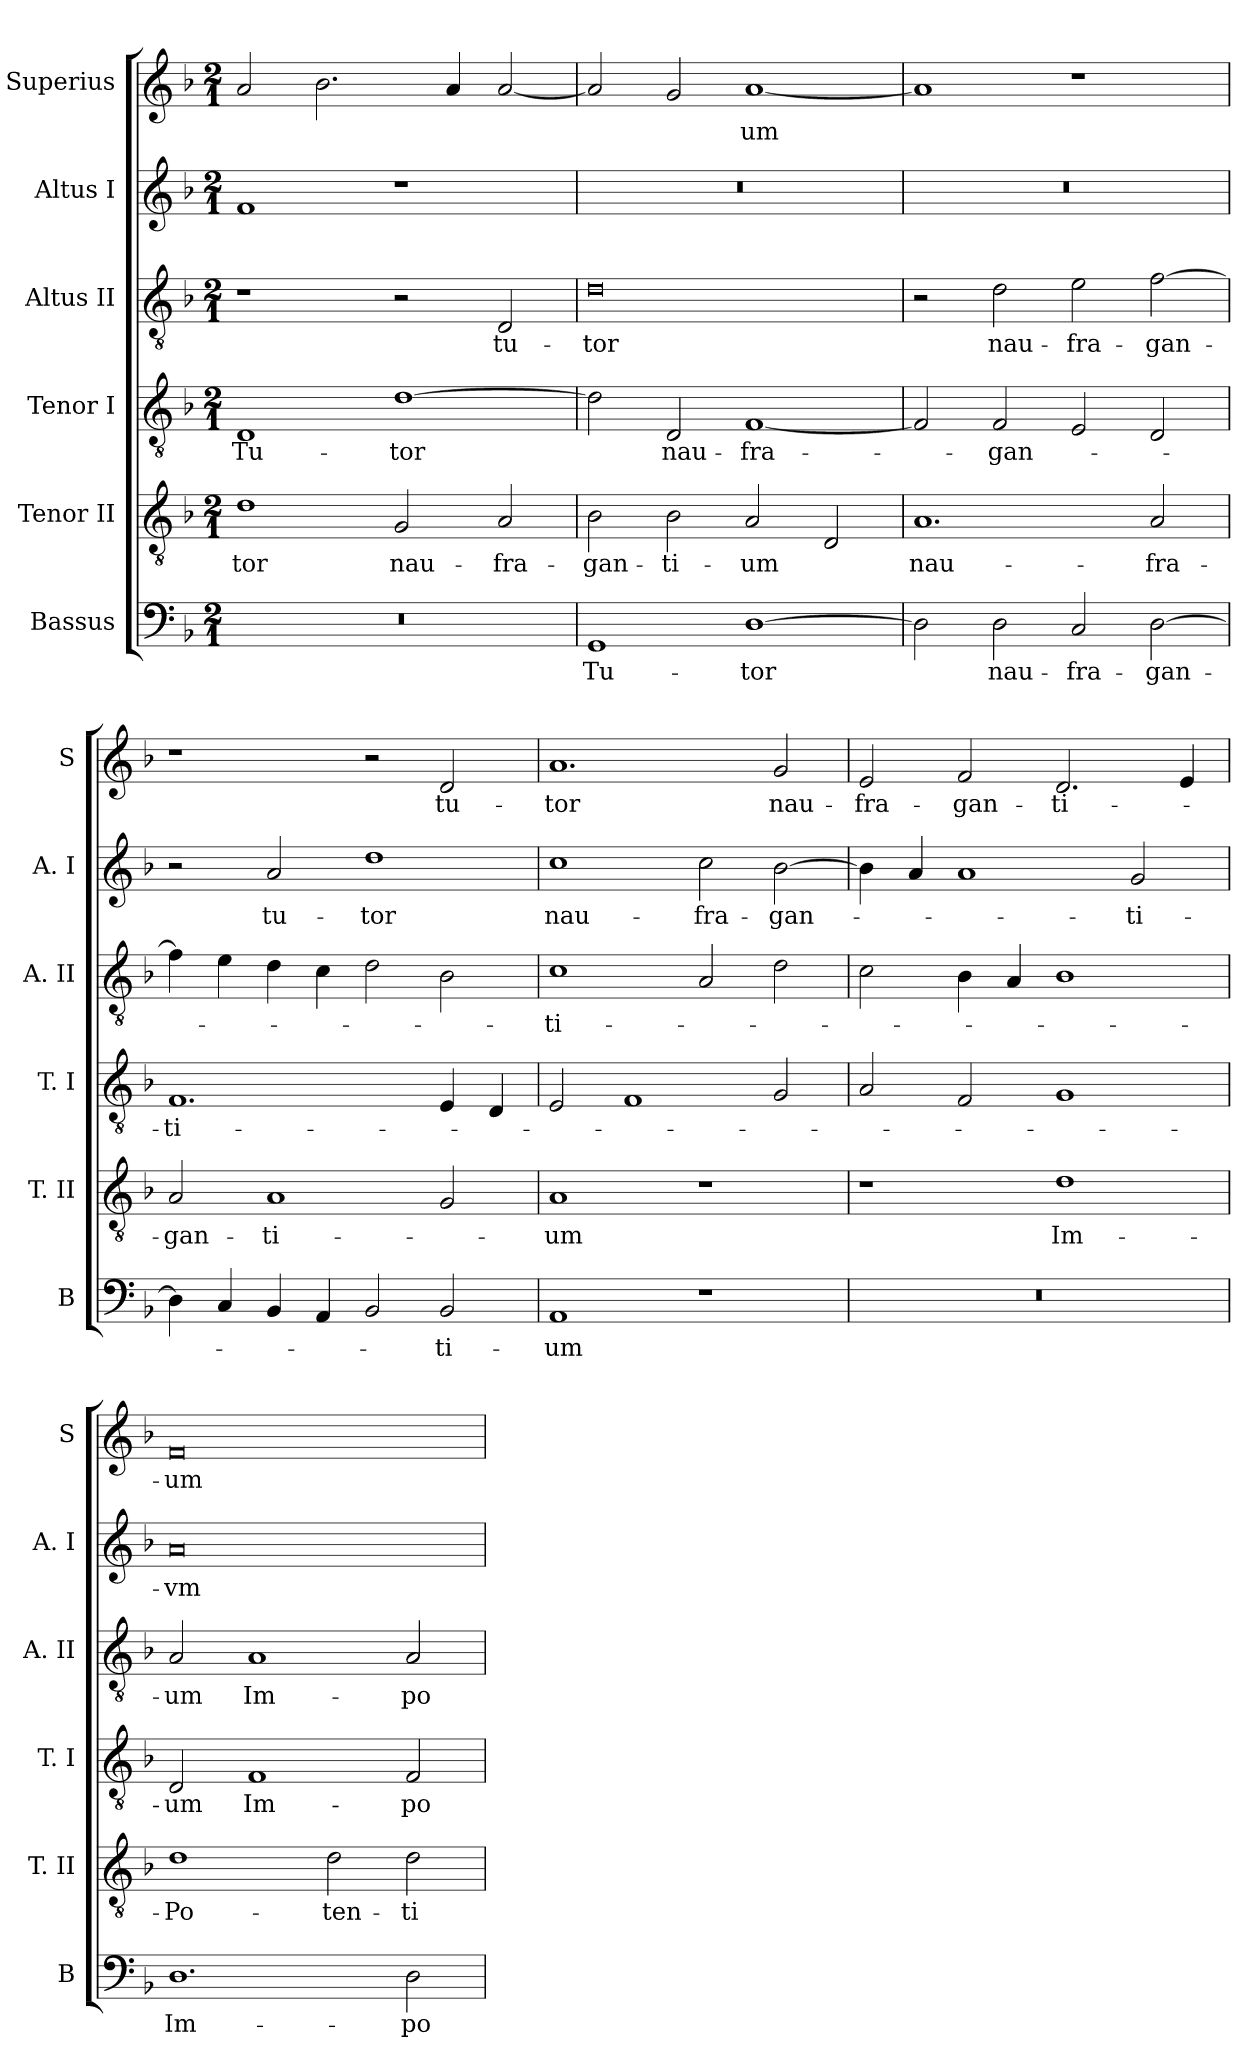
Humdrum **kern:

**kern	**text	**kern	**text	**kern	**text	**kern	**text	**kern	**text	**kern	**text
*part6	*part6	*part5	*part5	*part4	*part4	*part3	*part3	*part2	*part2	*part1	*part1
*staff6	*staff6	*staff5	*staff5	*staff4	*staff4	*staff3	*staff3	*staff2	*staff2	*staff1	*staff1
*I"Bassus	*	*I"Tenor II	*	*I"Tenor I	*	*I"Altus II	*	*I"Altus I	*	*I"Superius	*
*I'B	*	*I'T. II	*	*I'T. I	*	*I'A. II	*	*I'A. I	*	*I'S	*
*clefF4	*	*clefGv2	*	*clefGv2	*	*clefGv2	*	*clefG2	*	*clefG2	*
*k[b-]	*	*k[b-]	*	*k[b-]	*	*k[b-]	*	*k[b-]	*	*k[b-]	*
*F:	*	*F:	*	*F:	*	*F:	*	*F:	*	*F:	*
*M2/1	*	*M2/1	*	*M2/1	*	*M2/1	*	*M2/1	*	*M2/1	*
=	=	=	=	=	=	=	=	=	=	=	=
0r	.	1d	tor	1D	Tu-	1r	.	1f	.	2a	.
.	.	.	.	.	.	.	.	.	.	2.b-	.
.	.	2G	nau-	[1d	tor	2r	.	1r	.	.	.
.	.	.	.	.	.	.	.	.	.	4a	.
.	.	2A	fra-	.	.	2D	tu-	.	.	[2a	.
=	=	=	=	=	=	=	=	=	=	=	=
1GG	Tu-	2B-	gan-	2d]	.	0d	tor	0r	.	2a]	.
.	.	2B-	ti-	2D	nau-	.	.	.	.	2g	.
[1D	tor	2A	um	[1F	fra-	.	.	.	.	[1a	um
.	.	2D	.	.	.	.	.	.	.	.	.
=	=	=	=	=	=	=	=	=	=	=	=
2D]	.	1.A	nau-	2F]	.	2r	.	0r	.	1a]	.
2D	nau-	.	.	2F	gan-	2d	nau-	.	.	.	.
2C	fra-	.	.	2E	.	2e	fra-	.	.	1r	.
[2D	gan-	2A	fra-	2D	.	[2f	gan-	.	.	.	.
=	=	=	=	=	=	=	=	=	=	=	=
4D]	.	2A	gan-	1.F	ti-	4f]	.	2r	.	1r	.
4C	.	.	.	.	.	4e	.	.	.	.	.
4BB-	.	1A	ti-	.	.	4d	.	2a	tu-	.	.
4AA	.	.	.	.	.	4c	.	.	.	.	.
2BB-	.	.	.	.	.	2d	.	1dd	tor	2r	.
2BB-	ti-	2G	.	4E	.	2B-	.	.	.	2d	tu-
.	.	.	.	4D	.	.	.	.	.	.	.
=	=	=	=	=	=	=	=	=	=	=	=
1AA	um	1A	um	2E	.	1c	ti-	1cc	nau-	1.a	tor
.	.	.	.	1F	.	.	.	.	.	.	.
1r	.	1r	.	.	.	2A	.	2cc	fra-	.	.
.	.	.	.	2G	.	2d	.	[2b-	gan-	2g	nau-
=	=	=	=	=	=	=	=	=	=	=	=
0r	.	1r	.	2A	.	2c	.	4b-]	.	2e	fra-
.	.	.	.	.	.	.	.	4a	.	.	.
.	.	.	.	2F	.	4B-	.	1a	.	2f	gan-
.	.	.	.	.	.	4A	.	.	.	.	.
.	.	1d	Im-	1G	.	1B-	.	.	.	2.d	ti-
.	.	.	.	.	.	.	.	2g	ti-	.	.
.	.	.	.	.	.	.	.	.	.	4e	.
=	=	=	=	=	=	=	=	=	=	=	=
1.D	Im-	1d	Po-	2D	um	2A	um	0a	vm	0f	um
.	.	.	.	1F	Im-	1A	Im-	.	.	.	.
.	.	2d	ten-	.	.	.	.	.	.	.	.
2D	po-	2d	ti-	2F	po-	2A	po-	.	.	.	.
=	=	=	=	=	=	=	=	=	=	=	=
*-	*-	*-	*-	*-	*-	*-	*-	*-	*-	*-	*-
